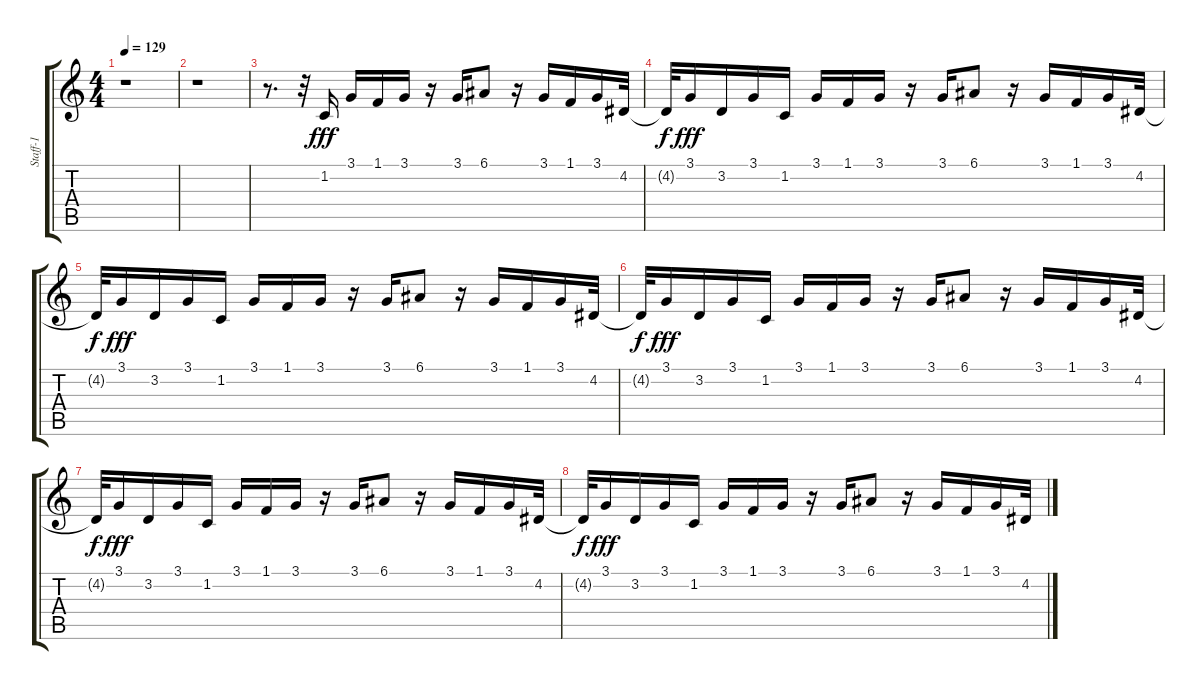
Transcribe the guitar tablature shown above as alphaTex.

\track ("Staff-1" "Staff-1") {instrument ocarina}
\staff {score tabs}
\tuning (E4 B3 G3 D3 A2 E2) {hide}
\ts (4 4)
\tempo 129
\clef g2
\ks c
r.1{dy ppp} |
r.1 |
r.8{d} r.32 1.2.16{dy fff instrument contrabass} 3.1.16 1.1.16 3.1.16 r.16 3.1.16 6.1.8 r.16 3.1.16 1.1.16 3.1.16 4.2.32 |
4.2{t}.32{dy f} 3.1.16{dy fff} 3.2.16 3.1.16 1.2.16 3.1.16 1.1.16 3.1.16 r.16 3.1.16 6.1.8 r.16 3.1.16 1.1.16 3.1.16 4.2.32 |
4.2{t}.32{dy f} 3.1.16{dy fff} 3.2.16 3.1.16 1.2.16 3.1.16 1.1.16 3.1.16 r.16 3.1.16 6.1.8 r.16 3.1.16 1.1.16 3.1.16 4.2.32 |
4.2{t}.32{dy f} 3.1.16{dy fff} 3.2.16 3.1.16 1.2.16 3.1.16 1.1.16 3.1.16 r.16 3.1.16 6.1.8 r.16 3.1.16 1.1.16 3.1.16 4.2.32 |
4.2{t}.32{dy f} 3.1.16{dy fff} 3.2.16 3.1.16 1.2.16 3.1.16 1.1.16 3.1.16 r.16 3.1.16 6.1.8 r.16 3.1.16 1.1.16 3.1.16 4.2.32 |
4.2{t}.32{dy f} 3.1.16{dy fff} 3.2.16 3.1.16 1.2.16 3.1.16 1.1.16 3.1.16 r.16 3.1.16 6.1.8 r.16 3.1.16 1.1.16 3.1.16 4.2.32
